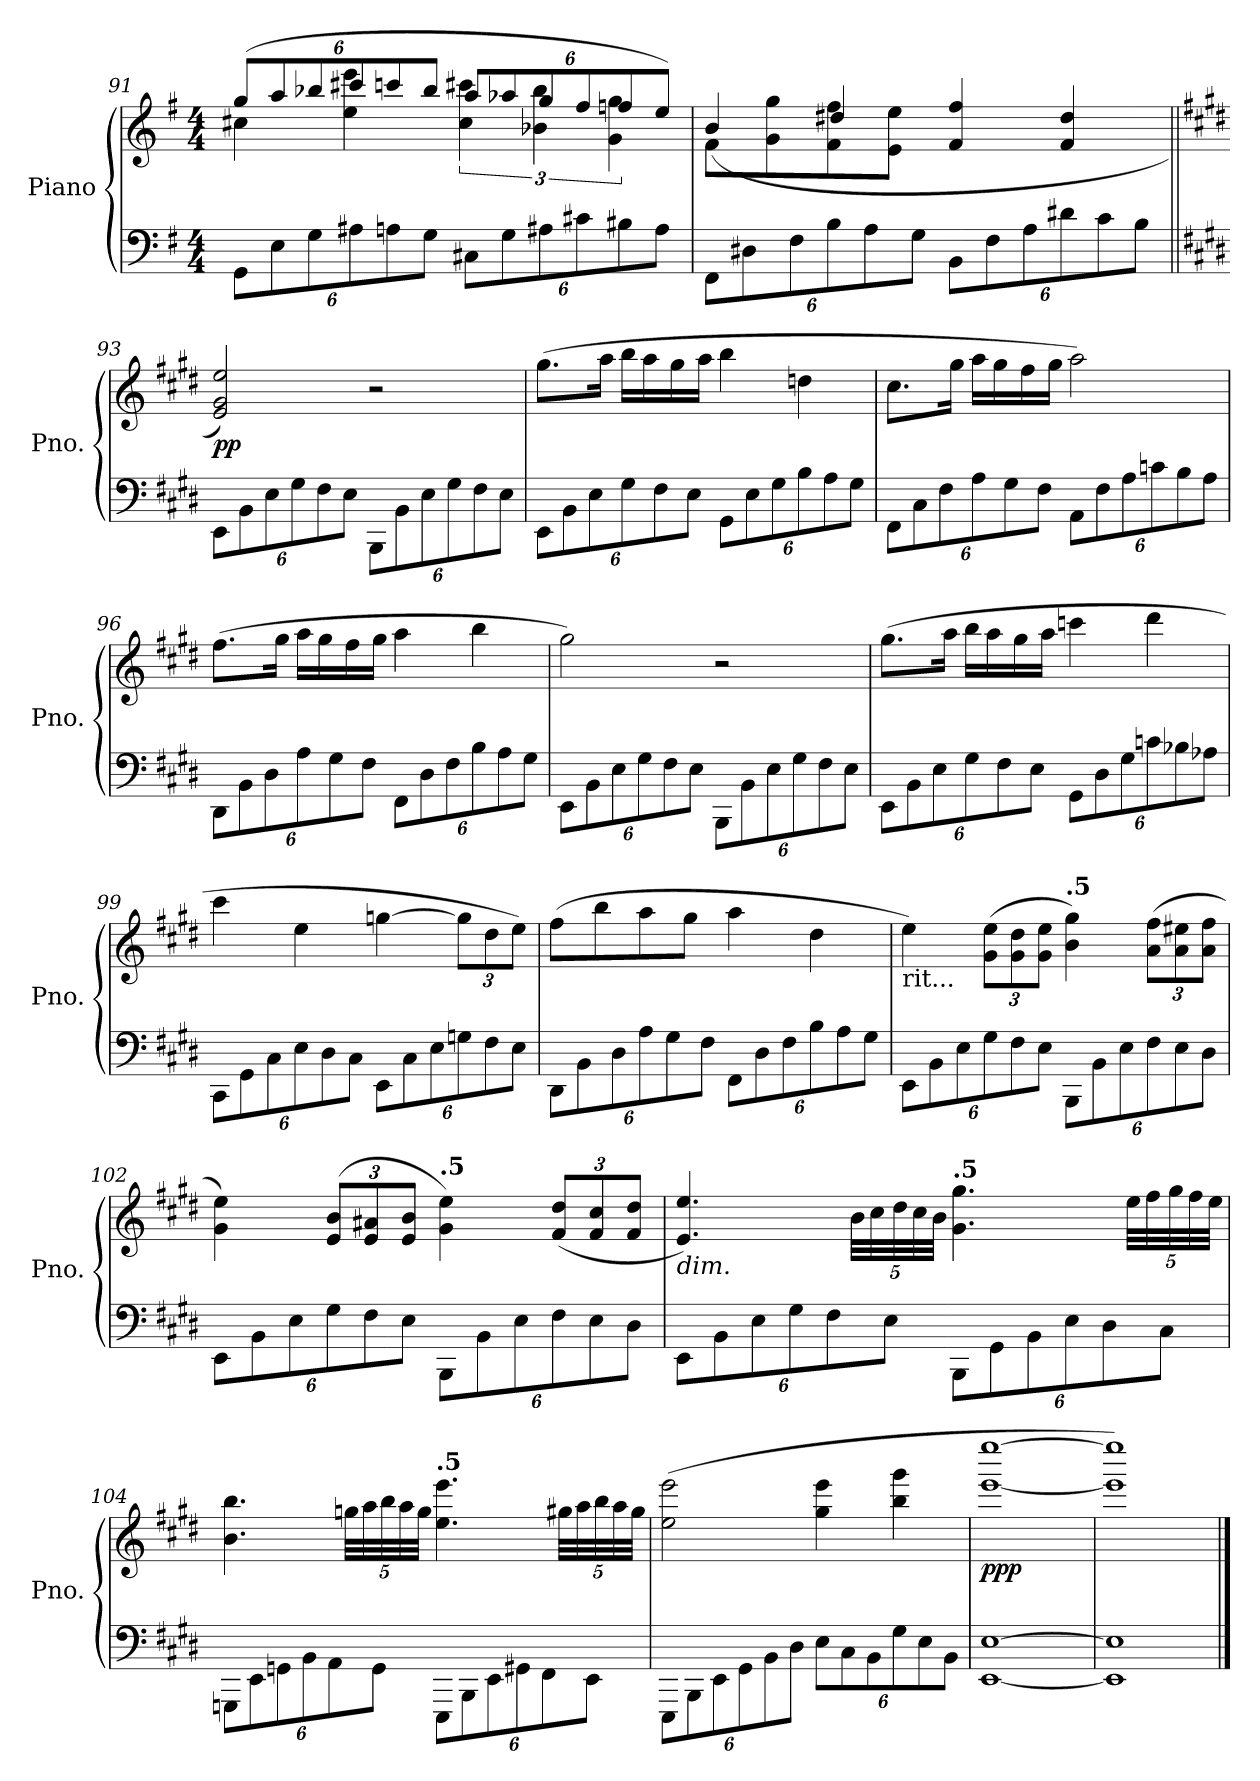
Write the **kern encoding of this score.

**kern	**kern	**dynam
*part1	*part1	*part1
*staff2	*staff1	*staff1/2
*I"Piano	*	*
*I'Pno.	*	*
!!LO:LB:g=z
*clefF4	*clefG2	*
*k[f#]	*k[f#]	*
*M4/4	*M4/4	*
*Xbrackettup	*Xbrackettup	*
=91	=91	=91
*	*^	*
12GG\L	(>12gg/L	4cc#X\	.
12E\	12aa/	.	.
12G\	12bb-X/	.	.
12A#X\	12ccc#X/	4ee\ 4eee\	.
12An\	12cccn/	.	.
12G\J	12bb-/J	.	.
*	*	*brackettup	*
12C#X\L	12aa/L	6cc#\ 6ccc#X\	.
12G\	12aa-X/	.	.
12A#X\	12gg/	6b-X\ 6bb-\	.
12c#X\	12ff#/	.	.
12B#X\	12ffn/	6g\ 6gg\	.
12A#\J	12ee/J)	.	.
=92	=92	=92	=92
12FF#\L	8f#\L	(>4b/	.
12D#X\	.	.	.
.	8g\ 8gg\	.	.
12F#\	.	.	.
12B\	8f#\ 8ff#\	4dd#X/	.
12A\	.	.	.
.	8e\ 8ee\J	.	.
12G\J	.	.	.
12BB\L	4f#/ 4ff#/	2ryy	.
12F#\	.	.	.
12A\	.	.	.
12d#X\	4f#/ 4dd#/	.	.
12c\	.	.	.
12B\J	.	.	.
*	*v	*v	*
=93||	=93||	=93||
*k[f#c#g#d#]	*k[f#c#g#d#]	*
!	!	!LO:DY:b
12EE\L	2e/ 2g#/ 2ee/)	pp
12BB\	.	.
12E\	.	.
12G#\	.	.
12F#\	.	.
12E\J	.	.
12BBB\L	2r	.
12BB\	.	.
12E\	.	.
12G#\	.	.
12F#\	.	.
12E\J	.	.
!!LO:LB:g=z
=94	=94	=94
12EE\L	(>8.gg#\L	.
12BB\	.	.
12E\	.	.
.	16aa\Jk	.
12G#\	16bb\LL	.
.	16aa\	.
12F#\	.	.
.	16gg#\	.
12E\J	.	.
.	16aa\JJ	.
12GG#\L	4bb\	.
12E\	.	.
12G#\	.	.
12B\	4ddn\	.
12A\	.	.
12G#\J	.	.
=95	=95	=95
12FF#\L	8.cc#\L	.
12C#\	.	.
12F#\	.	.
.	16gg#\Jk	.
12A\	16aa\LL	.
.	16gg#\	.
12G#\	.	.
.	16ff#\	.
12F#\J	.	.
.	16gg#\JJ	.
12AA\L	2aa\)	.
12F#\	.	.
12A\	.	.
12cn\	.	.
12B\	.	.
12A\J	.	.
=96	=96	=96
12DD#\L	(>8.ff#\L	.
12BB\	.	.
12D#\	.	.
.	16gg#\Jk	.
12A\	16aa\LL	.
.	16gg#\	.
12G#\	.	.
.	16ff#\	.
12F#\J	.	.
.	16gg#\JJ	.
12FF#\L	4aa\	.
12D#\	.	.
12F#\	.	.
12B\	4bb\	.
12A\	.	.
12G#\J	.	.
=97	=97	=97
12EE\L	2gg#\)	.
12BB\	.	.
12E\	.	.
12G#\	.	.
12F#\	.	.
12E\J	.	.
12BBB\L	2r	.
12BB\	.	.
12E\	.	.
12G#\	.	.
12F#\	.	.
12E\J	.	.
!!LO:LB:g=z
=98	=98	=98
12EE\L	(>8.gg#\L	.
12BB\	.	.
12E\	.	.
.	16aa\Jk	.
12G#\	16bb\LL	.
.	16aa\	.
12F#\	.	.
.	16gg#\	.
12E\J	.	.
.	16aa\JJ	.
12GG#\L	4cccn\	.
12D#\	.	.
12G#\	.	.
12cn\	4ddd#\	.
12B-X\	.	.
12A-X\J	.	.
=99	=99	=99
12CC#\L	4ccc#\	.
12GG#\	.	.
12C#\	.	.
12E\	4ee\	.
12D#\	.	.
12C#\J	.	.
12EE\L	[4ggn\	.
12C#\	.	.
12E\	.	.
*	*Xbrackettup	*
12Gn\	12gg\L]	.
12F#\	12dd#\	.
12E\J	12ee\J)	.
=100	=100	=100
12DD#\L	(>8ff#\L	.
12BB\	.	.
.	8bb\	.
12D#\	.	.
12A\	8aa\	.
12G#\	.	.
.	8gg#\J	.
12F#\J	.	.
12FF#\L	4aa\	.
12D#\	.	.
12F#\	.	.
12B\	4dd#\	.
12A\	.	.
12G#\J	.	.
!!LO:LB:g=z
=101	=101	=101
*	*MM57	*
!	!LO:TX:b:t=rit...	!
12EE\L	4ee\)	.
12BB\	.	.
12E\	.	.
12G#\	(>12g#\ 12ee\L	.
12F#\	12g#\ 12dd#\	.
12E\J	12g#\ 12ee\J	.
*	*MM55	*
!	!LO:TX:a:B:t=.5	!
12BBB\L	4b\ 4gg#\)	.
12BB\	.	.
12E\	.	.
12F#\	(>12a\ 12ff#\L	.
12E\	12a\ 12ee#X\	.
12D#\J	12a\ 12ff#\J	.
=102	=102	=102
*	*MM54	*
12EE\L	4g#\ 4ee\)	.
12BB\	.	.
12E\	.	.
12G#\	(>12e/ 12b/L	.
12F#\	12e/ 12a#X/	.
12E\J	12e/ 12b/J	.
*	*MM52	*
!	!LO:TX:a:B:t=.5	!
12BBB\L	4g#\ 4ee\)	.
12BB\	.	.
12E\	.	.
12F#\	(<12f#/ 12dd#/L	.
12E\	12f#/ 12cc#/	.
12D#\J	12f#/ 12dd#/J	.
=103	=103	=103
*	*MM51	*
!	!LO:TX:b:i:t=dim.	!
12EE\L	4.e/ 4.ee/)	.
12BB\	.	.
12E\	.	.
12G#\	.	.
12F#\	.	.
.	40b\LLL	.
.	40cc#\	.
12E\J	.	.
.	40dd#\	.
.	40cc#\	.
.	40b\JJJ	.
*	*MM49	*
!	!LO:TX:a:B:t=.5	!
12BBB\L	4.g#\ 4.gg#\	.
12GG#\	.	.
12BB\	.	.
12E\	.	.
12D#\	.	.
.	40ee!\LLL	.
.	40ff#!\	.
12C#\J	.	.
.	40gg#!\	.
.	40ff#!\	.
.	40ee!\JJJ	.
!!LO:LB:g=z
=104	=104	=104
*	*MM48	*
12GGGn\L	4.b\ 4.bb\	.
12EE\	.	.
12GGn\	.	.
12BB\	.	.
12AA\	.	.
.	40ggn\LLL	.
.	40aa\	.
12GG\J	.	.
.	40bb\	.
.	40aa\	.
.	40gg\JJJ	.
*	*MM46	*
!	!LO:TX:a:B:t=.5	!
12EEE\L	4.ee\ 4.eee\	.
12BBB\	.	.
12EE\	.	.
12GG#X\	.	.
12FF#\	.	.
.	40gg#X\LLL	.
.	40aa\	.
12EE\J	.	.
.	40bb\	.
.	40aa\	.
.	40gg#\JJJ	.
=105	=105	=105
*	*MM45	*
12EEE\L	(>2ee\ 2eee\	.
12BBB\	.	.
12EE\	.	.
12GG#\	.	.
12BB\	.	.
12D#\J	.	.
12E\L	4gg#\ 4eee\	.
12C#\	.	.
12BB\	.	.
12G#\	4bb\ 4ggg#\	.
12E\	.	.
12BB\J	.	.
=106	=106	=106
!	!	!LO:DY:b
[1EE [1E	[1eee [1eeee	ppp
=107	=107	=107
1EE] 1E]	1eee] 1eeee])	.
==	==	==
*-	*-	*-
